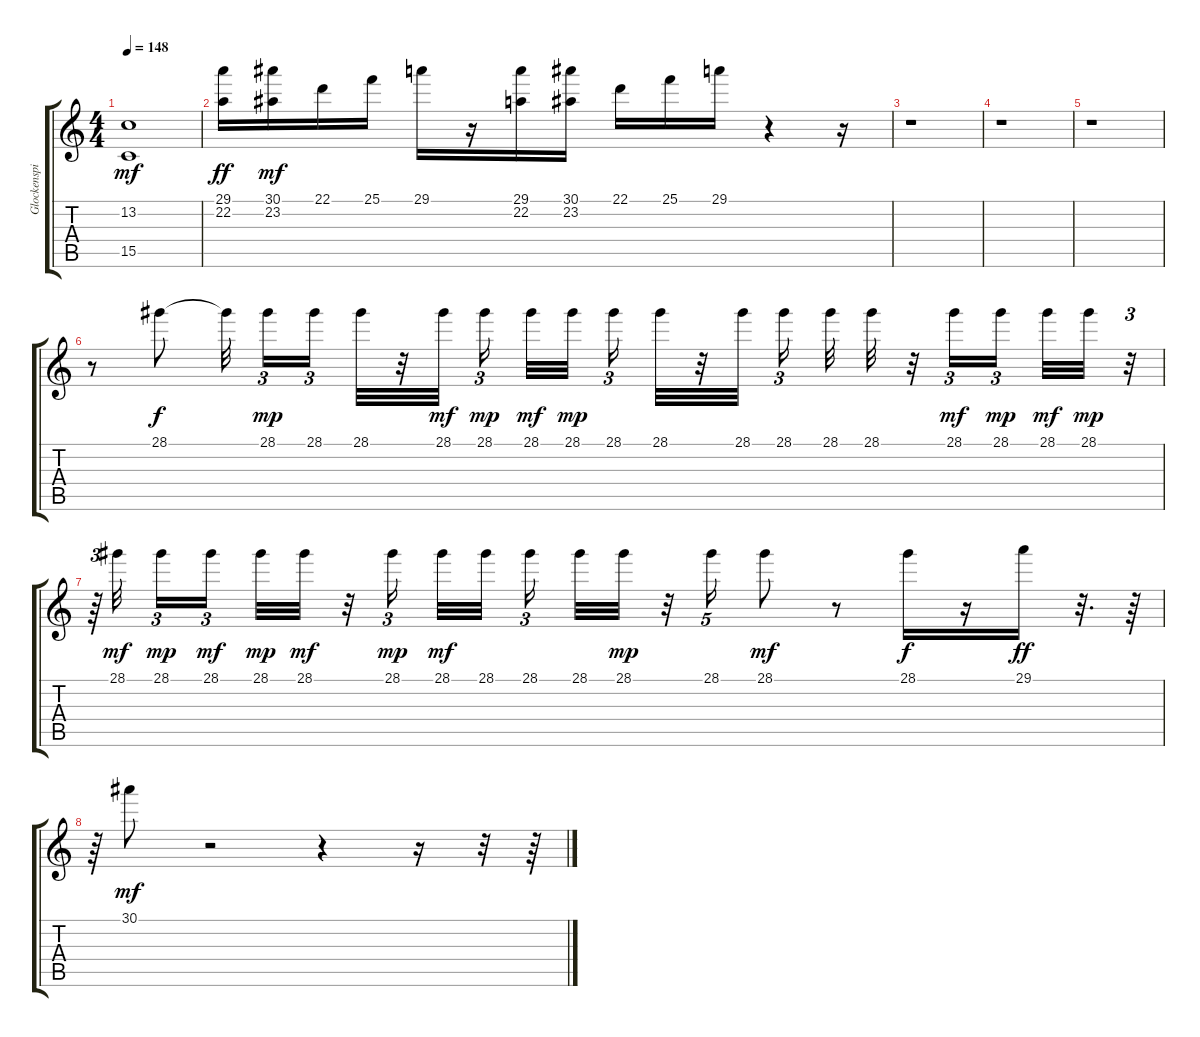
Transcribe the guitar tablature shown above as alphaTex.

\track ("Glockenspiel" "Glockenspi") {instrument tubularbells}
\staff {score tabs}
\tuning (E4 B3 G3 D3 A2 E2) {hide}
\ts (4 4)
\tempo 148
\clef g2
\ks c
(13.2 15.5).1{dy mf} |
(29.1 22.2).16{dy ff} (30.1 23.2).16{dy mf} 22.1.16 25.1.16 29.1.16 r.16 (29.1 22.2).16 (30.1 23.2).16 22.1.16 25.1.16 29.1.16 r.4 r.16 |
r.1 |
r.1 |
r.1 |
r.8 28.1.8{dy f} 28.1{t}.32 28.1.16{tu (3 2) dy mp} 28.1.16{tu (3 2)} 28.1.32 r.32 28.1.32{dy mf} 28.1.16{tu (3 2) dy mp} 28.1.32{dy mf} 28.1.32{dy mp} 28.1.16{tu (3 2)} 28.1.32 r.32 28.1.32 28.1.16{tu (3 2)} 28.1.32 28.1.32 r.32 28.1.16{tu (3 2) dy mf} 28.1.16{tu (3 2) dy mp} 28.1.32{dy mf} 28.1.32{dy mp} r.32{tu (3 2)} |
r.64{tu (3 2)} 28.1.32{dy mf} 28.1.16{tu (3 2) dy mp} 28.1.16{tu (3 2) dy mf} 28.1.32{dy mp} 28.1.32{dy mf} r.32 28.1.16{tu (3 2) dy mp} 28.1.32{dy mf} 28.1.32 28.1.16{tu (3 2)} 28.1.32 28.1.32{dy mp} r.32 28.1.16{tu (5 4)} 28.1.8{dy mf} r.8 28.1.16{dy f} r.16 29.1.16{dy ff} r.32{d} r.64 |
r.64 30.1.8{dy mf} r.2 r.4 r.16 r.32 r.64
